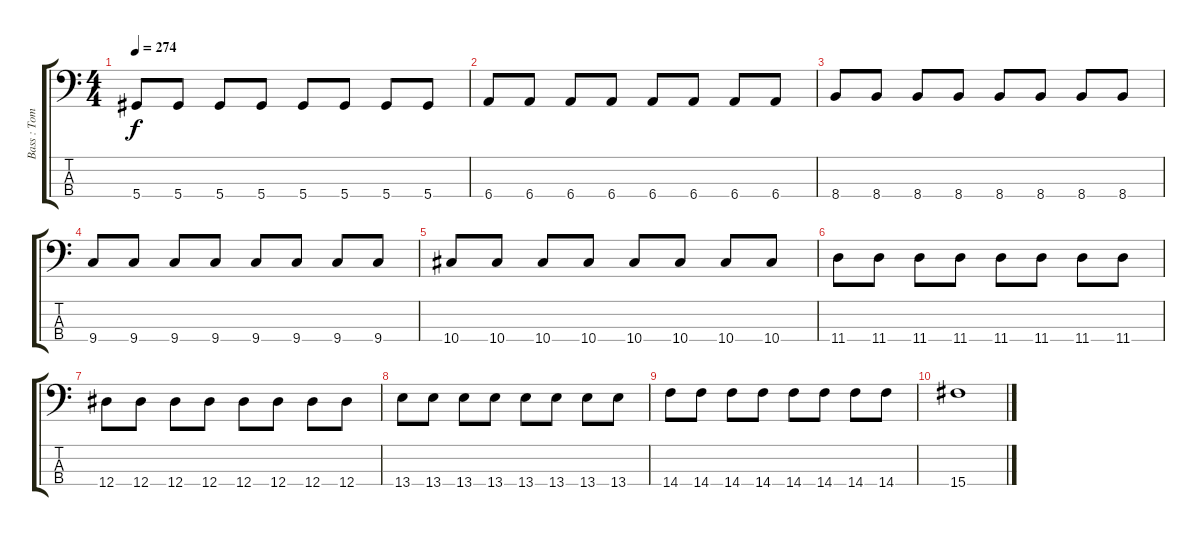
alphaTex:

\track ("Bass : Tom Araya" "Bass : Tom") {instrument electricbasspick}
\staff {score tabs}
\tuning (Gb2 Db2 Ab1 Eb1) {hide}
\ts (4 4)
\tempo 274
\clef f4
\ks c
5.4.8{dy f} 5.4.8 5.4.8 5.4.8 5.4.8 5.4.8 5.4.8 5.4.8 |
6.4.8 6.4.8 6.4.8 6.4.8 6.4.8 6.4.8 6.4.8 6.4.8 |
8.4.8 8.4.8 8.4.8 8.4.8 8.4.8 8.4.8 8.4.8 8.4.8 |
9.4.8 9.4.8 9.4.8 9.4.8 9.4.8 9.4.8 9.4.8 9.4.8 |
10.4.8 10.4.8 10.4.8 10.4.8 10.4.8 10.4.8 10.4.8 10.4.8 |
11.4.8 11.4.8 11.4.8 11.4.8 11.4.8 11.4.8 11.4.8 11.4.8 |
12.4.8 12.4.8 12.4.8 12.4.8 12.4.8 12.4.8 12.4.8 12.4.8 |
13.4.8 13.4.8 13.4.8 13.4.8 13.4.8 13.4.8 13.4.8 13.4.8 |
14.4.8 14.4.8 14.4.8 14.4.8 14.4.8 14.4.8 14.4.8 14.4.8 |
15.4.1
